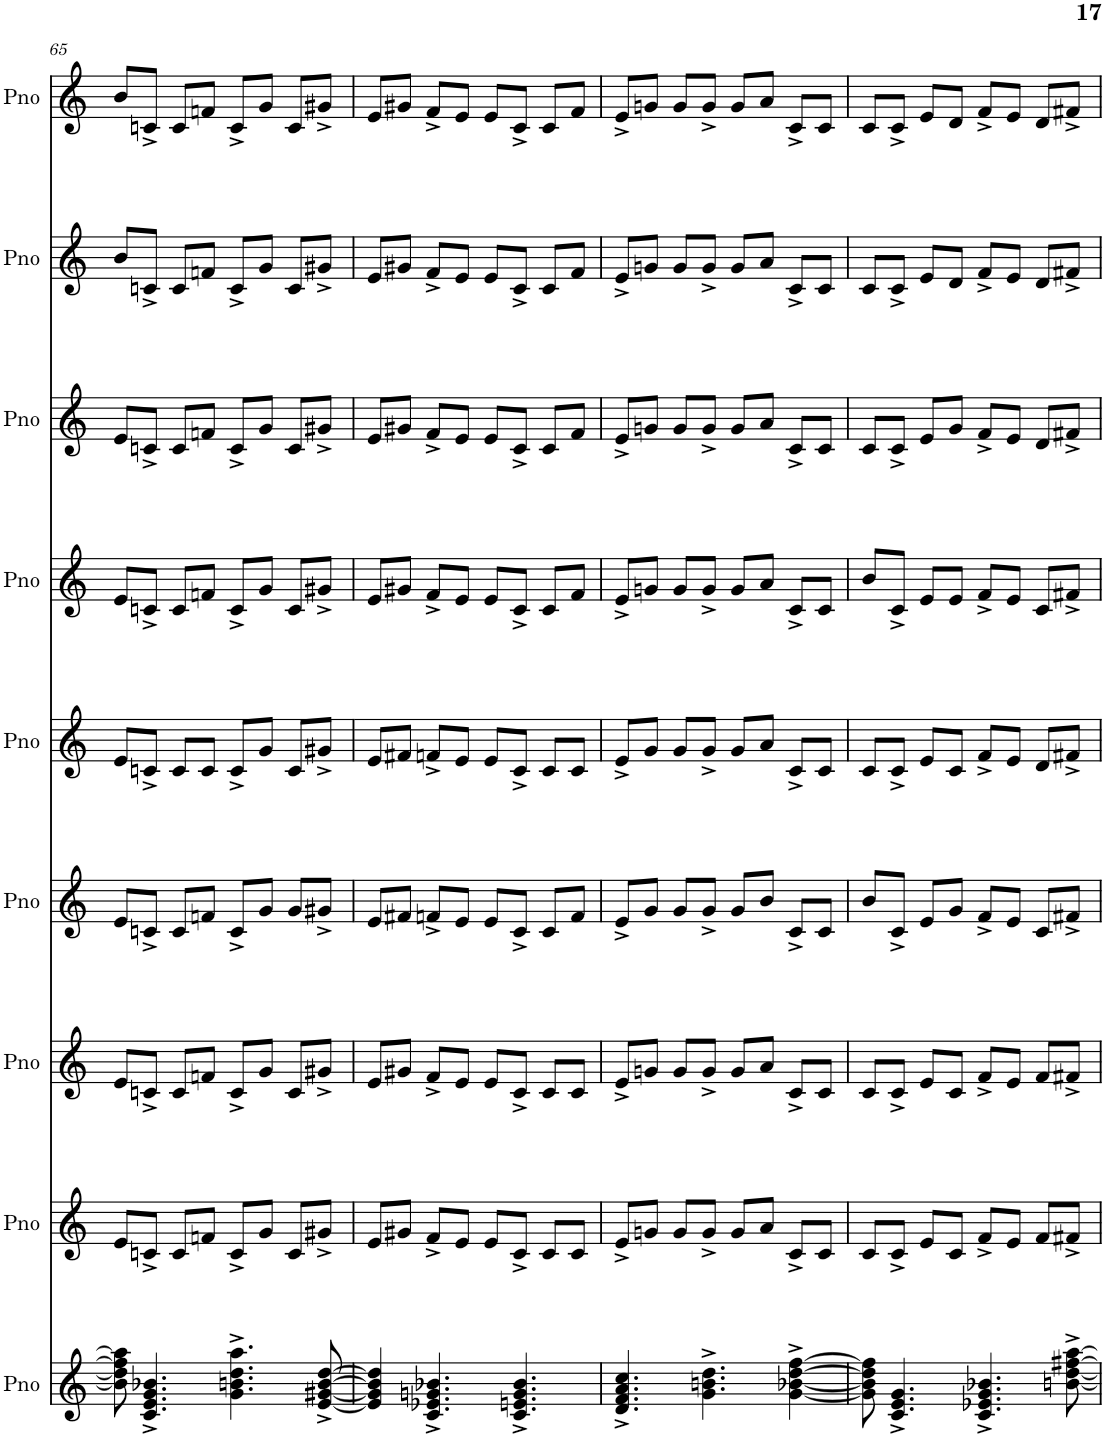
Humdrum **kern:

**kern	**kern	**kern	**kern	**kern	**kern	**kern	**kern	**kern
*part9	*part8	*part7	*part6	*part5	*part4	*part3	*part2	*part1
*staff9	*staff8	*staff7	*staff6	*staff5	*staff4	*staff3	*staff2	*staff1
*I"Piano	*I"Piano	*I"Piano	*I"Piano	*I"Piano	*I"Piano	*I"Piano	*I"Piano	*I"Piano
*I'Pno	*I'Pno	*I'Pno	*I'Pno	*I'Pno	*I'Pno	*I'Pno	*I'Pno	*I'Pno
!!LO:PB:g=z
*clefG2	*clefG2	*clefG2	*clefG2	*clefG2	*clefG2	*clefG2	*clefG2	*clefG2
*k[]	*k[]	*k[]	*k[]	*k[]	*k[]	*k[]	*k[]	*k[]
*M4/4	*M4/4	*M4/4	*M4/4	*M4/4	*M4/4	*M4/4	*M4/4	*M4/4
=65	=65	=65	=65	=65	=65	=65	=65	=65
8b\] 8dd\] 8ff#\] 8aa\]	8e/L	8e/L	8e/L	8e/L	8e/L	8e/L	8b/L	8b/L
4.c/^ 4.e/^ 4.g/^ 4.b-X/^	8cn^/J	8cn^/J	8cn^/J	8cn^/J	8cn^/J	8cn^/J	8cn^/J	8cn^/J
.	8c/L	8c/L	8c/L	8c/L	8c/L	8c/L	8c/L	8c/L
.	8fn/J	8fn/J	8fn/J	8c/J	8fn/J	8fn/J	8fn/J	8fn/J
4.g\^ 4.bn\^ 4.dd\^ 4.aa\^	8c^/L	8c^/L	8c^/L	8c^/L	8c^/L	8c^/L	8c^/L	8c^/L
.	8g/J	8g/J	8g/J	8g/J	8g/J	8g/J	8g/J	8g/J
.	8c/L	8c/L	8g/L	8c/L	8c/L	8c/L	8c/L	8c/L
[8e/^ [8g#X/^ [8b/^ [8dd/^	8g#X^/J	8g#X^/J	8g#X^/J	8g#X^/J	8g#X^/J	8g#X^/J	8g#X^/J	8g#X^/J
=66	=66	=66	=66	=66	=66	=66	=66	=66
4e/] 4g#/] 4b/] 4dd/]	8e/L	8e/L	8e/L	8e/L	8e/L	8e/L	8e/L	8e/L
.	8g#X/J	8g#X/J	8f#X/J	8f#X/J	8g#X/J	8g#X/J	8g#X/J	8g#X/J
4.c/^ 4.e-X/^ 4.gn/^ 4.b-X/^	8f^/L	8f^/L	8fn^/L	8fn^/L	8f^/L	8f^/L	8f^/L	8f^/L
.	8e/J	8e/J	8e/J	8e/J	8e/J	8e/J	8e/J	8e/J
.	8e/L	8e/L	8e/L	8e/L	8e/L	8e/L	8e/L	8e/L
4.c/^ 4.en/^ 4.g/^ 4.b-/^	8c^/J	8c^/J	8c^/J	8c^/J	8c^/J	8c^/J	8c^/J	8c^/J
.	8c/L	8c/L	8c/L	8c/L	8c/L	8c/L	8c/L	8c/L
.	8c/J	8c/J	8f/J	8c/J	8f/J	8f/J	8f/J	8f/J
=67	=67	=67	=67	=67	=67	=67	=67	=67
4.d/^ 4.f/^ 4.a/^ 4.cc/^	8e^/L	8e^/L	8e^/L	8e^/L	8e^/L	8e^/L	8e^/L	8e^/L
.	8gn/J	8gn/J	8g/J	8g/J	8gn/J	8gn/J	8gn/J	8gn/J
.	8g/L	8g/L	8g/L	8g/L	8g/L	8g/L	8g/L	8g/L
4.g\^ 4.bn\^ 4.dd\^	8g^/J	8g^/J	8g^/J	8g^/J	8g^/J	8g^/J	8g^/J	8g^/J
.	8g/L	8g/L	8g/L	8g/L	8g/L	8g/L	8g/L	8g/L
.	8a/J	8a/J	8b/J	8a/J	8a/J	8a/J	8a/J	8a/J
[4g\^ [4b-X\^ [4dd\^ [4ff\^	8c^/L	8c^/L	8c^/L	8c^/L	8c^/L	8c^/L	8c^/L	8c^/L
.	8c/J	8c/J	8c/J	8c/J	8c/J	8c/J	8c/J	8c/J
=68	=68	=68	=68	=68	=68	=68	=68	=68
8g\] 8b-\] 8dd\] 8ff\]	8c/L	8c/L	8b/L	8c/L	8b/L	8c/L	8c/L	8c/L
4.c/^ 4.e/^ 4.g/^	8c^/J	8c^/J	8c^/J	8c^/J	8c^/J	8c^/J	8c^/J	8c^/J
.	8e/L	8e/L	8e/L	8e/L	8e/L	8e/L	8e/L	8e/L
.	8c/J	8c/J	8g/J	8c/J	8e/J	8g/J	8d/J	8d/J
4.c/^ 4.e-X/^ 4.g/^ 4.b-X/^	8f^/L	8f^/L	8f^/L	8f^/L	8f^/L	8f^/L	8f^/L	8f^/L
.	8e/J	8e/J	8e/J	8e/J	8e/J	8e/J	8e/J	8e/J
.	8f/L	8f/L	8c/L	8d/L	8c/L	8d/L	8d/L	8d/L
[8bn\^ [8dd\^ [8ff#X\^ [8aa\^	8f#X^/J	8f#X^/J	8f#X^/J	8f#X^/J	8f#X^/J	8f#X^/J	8f#X^/J	8f#X^/J
=	=	=	=	=	=	=	=	=
*-	*-	*-	*-	*-	*-	*-	*-	*-
